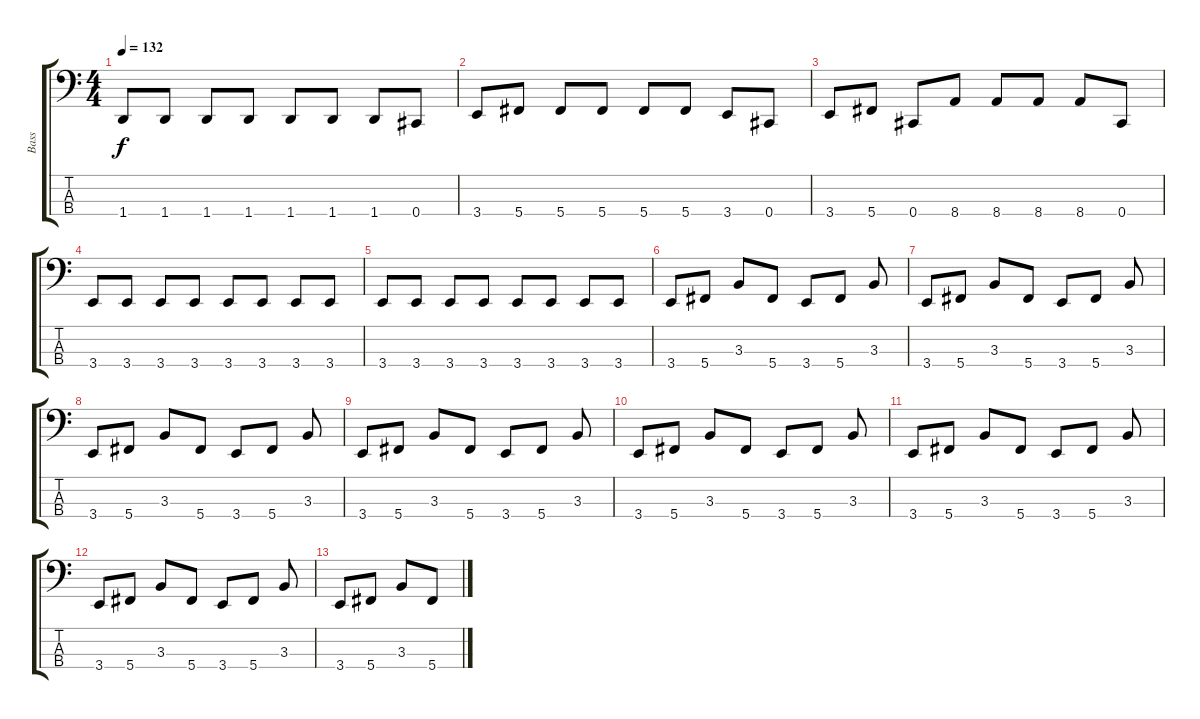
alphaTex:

\track ("Bass" "Bass") {instrument electricbasspick}
\staff {score tabs}
\tuning (Gb2 Db2 Ab1 Db1) {hide}
\ts (4 4)
\tempo 132
\clef f4
\ks c
1.4.8{dy f} 1.4.8 1.4.8 1.4.8 1.4.8 1.4.8 1.4.8 0.4.8 |
3.4.8 5.4.8 5.4.8 5.4.8 5.4.8 5.4.8 3.4.8 0.4.8 |
3.4.8 5.4.8 0.4.8 8.4.8 8.4.8 8.4.8 8.4.8 0.4.8 |
3.4.8 3.4.8 3.4.8 3.4.8 3.4.8 3.4.8 3.4.8 3.4.8 |
3.4.8 3.4.8 3.4.8 3.4.8 3.4.8 3.4.8 3.4.8 3.4.8 |
3.4.8 5.4.8 3.3.8 5.4.8 3.4.8 5.4.8 3.3.8 |
3.4.8 5.4.8 3.3.8 5.4.8 3.4.8 5.4.8 3.3.8 |
3.4.8 5.4.8 3.3.8 5.4.8 3.4.8 5.4.8 3.3.8 |
3.4.8 5.4.8 3.3.8 5.4.8 3.4.8 5.4.8 3.3.8 |
3.4.8 5.4.8 3.3.8 5.4.8 3.4.8 5.4.8 3.3.8 |
3.4.8 5.4.8 3.3.8 5.4.8 3.4.8 5.4.8 3.3.8 |
3.4.8 5.4.8 3.3.8 5.4.8 3.4.8 5.4.8 3.3.8 |
3.4.8 5.4.8 3.3.8 5.4.8
